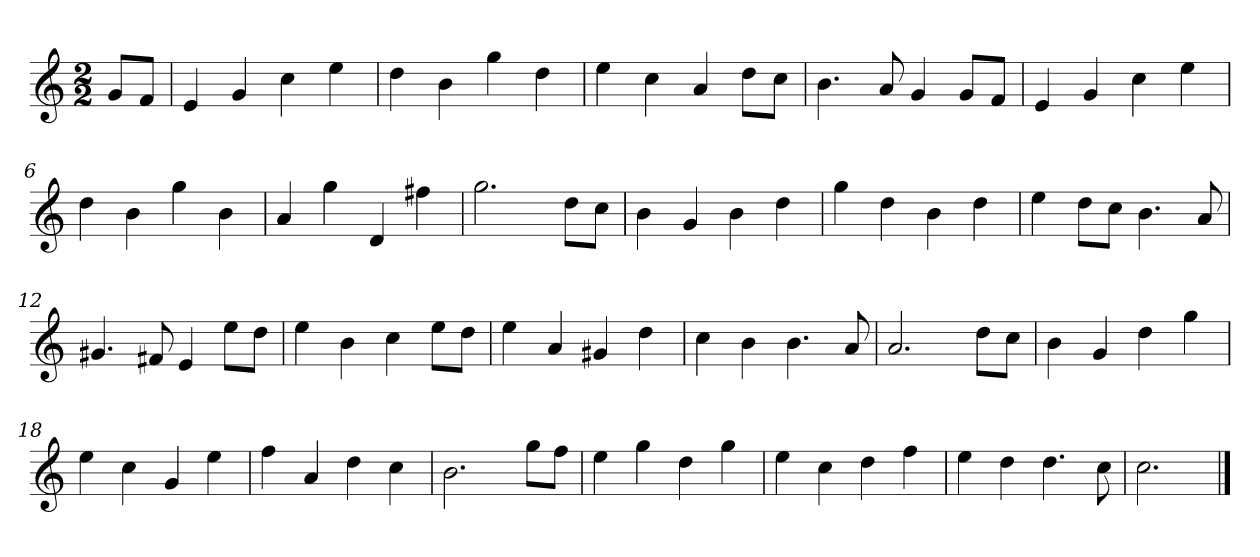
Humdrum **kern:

**kern
*part1
*staff1
*k[]
*M2/2
*MM120
=
8gL
8fJ
=1
4e
4g
4cc
4ee
=2
4dd
4b
4gg
4dd
=3
4ee
4cc
4a
8ddL
8ccJ
=4
4.b
8a
4g
8gL
8fJ
=5
4e
4g
4cc
4ee
=6
4dd
4b
4gg
4b
=7
4a
4gg
4d
4ff#X
=8
2.gg
8ddL
8ccJ
=9
4b
4g
4b
4dd
=10
4gg
4dd
4b
4dd
=11
4ee
8ddL
8ccJ
4.b
8a
=12
4.g#X
8f#X
4e
8eeL
8ddJ
=13
4ee
4b
4cc
8eeL
8ddJ
=14
4ee
4a
4g#X
4dd
=15
4cc
4b
4.b
8a
=16
2.a
8ddL
8ccJ
=17
4b
4g
4dd
4gg
=18
4ee
4cc
4g
4ee
=19
4ff
4a
4dd
4cc
=20
2.b
8ggL
8ffJ
=21
4ee
4gg
4dd
4gg
=22
4ee
4cc
4dd
4ff
=23
4ee
4dd
4.dd
8cc
=24
2.cc
==
*-
